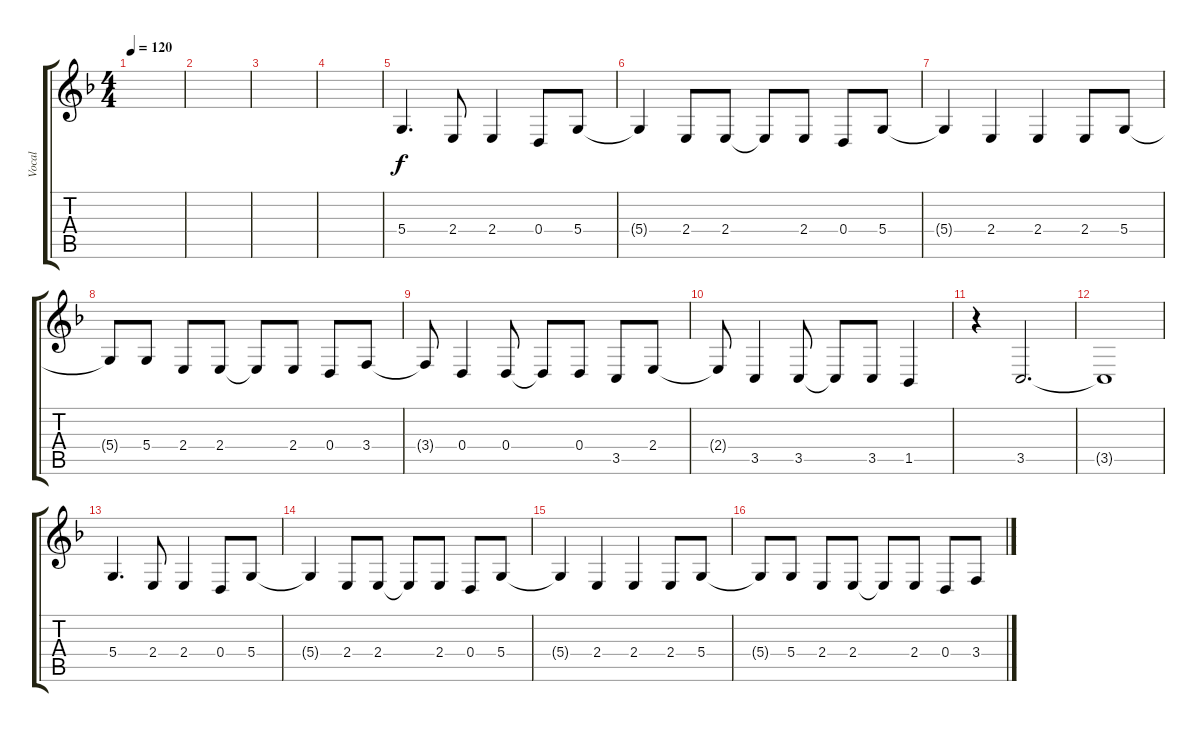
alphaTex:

\track ("Vocal" "Vocal") {instrument oboe}
\staff {score tabs}
\tuning (E4 B3 G3 D3 A2 E2) {hide}
\ts (4 4)
\tempo 120
\clef g2
\ks f
|
|
|
|
5.4.4{d} 2.4.8 2.4.4 0.4.8 5.4.8 |
5.4{t}.4 2.4.8 2.4.8 2.4{t}.8 2.4.8 0.4.8 5.4.8 |
5.4{t}.4 2.4.4 2.4.4 2.4.8 5.4.8 |
5.4{t}.8 5.4.8 2.4.8 2.4.8 2.4{t}.8 2.4.8 0.4.8 3.4.8 |
3.4{t}.8 0.4.4 0.4.8 0.4{t}.8 0.4.8 3.5.8 2.4.8 |
2.4{t}.8 3.5.4 3.5.8 3.5{t}.8 3.5.8 1.5.4 |
r.4 3.5.2{d} |
3.5{t}.1 |
5.4.4{d} 2.4.8 2.4.4 0.4.8 5.4.8 |
5.4{t}.4 2.4.8 2.4.8 2.4{t}.8 2.4.8 0.4.8 5.4.8 |
5.4{t}.4 2.4.4 2.4.4 2.4.8 5.4.8 |
5.4{t}.8 5.4.8 2.4.8 2.4.8 2.4{t}.8 2.4.8 0.4.8 3.4.8
